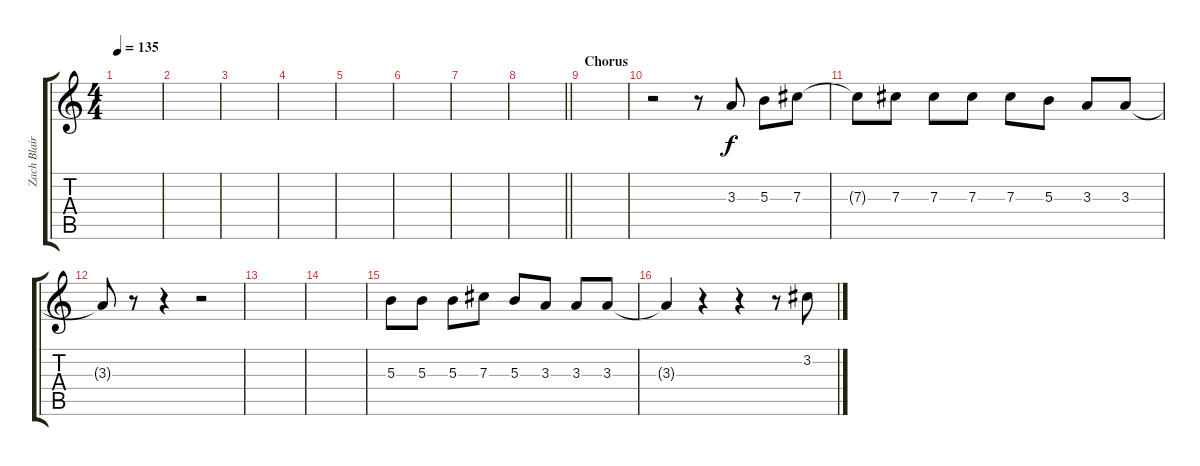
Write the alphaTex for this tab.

\track ("Zach Blair - Vocals" "Zach Blair") {instrument distortionguitar}
\staff {score tabs}
\tuning (Eb4 Bb3 Gb3 Db3 Ab2 Eb2) {hide}
\ts (4 4)
\tempo 135
\clef g2
\ks c
|
|
|
|
|
|
|
\barLineRight lightlight
|
\section ("" "Chorus")
|
r.2 r.8 3.3.8 5.3.8 7.3.8 |
7.3{t}.8 7.3.8 7.3.8 7.3.8 7.3.8 5.3.8 3.3.8 3.3.8 |
3.3{t}.8 r.8 r.4 r.2 |
|
|
5.3.8 5.3.8 5.3.8 7.3.8 5.3.8 3.3.8 3.3.8 3.3.8 |
3.3{t}.4 r.4 r.4 r.8 3.2.8
